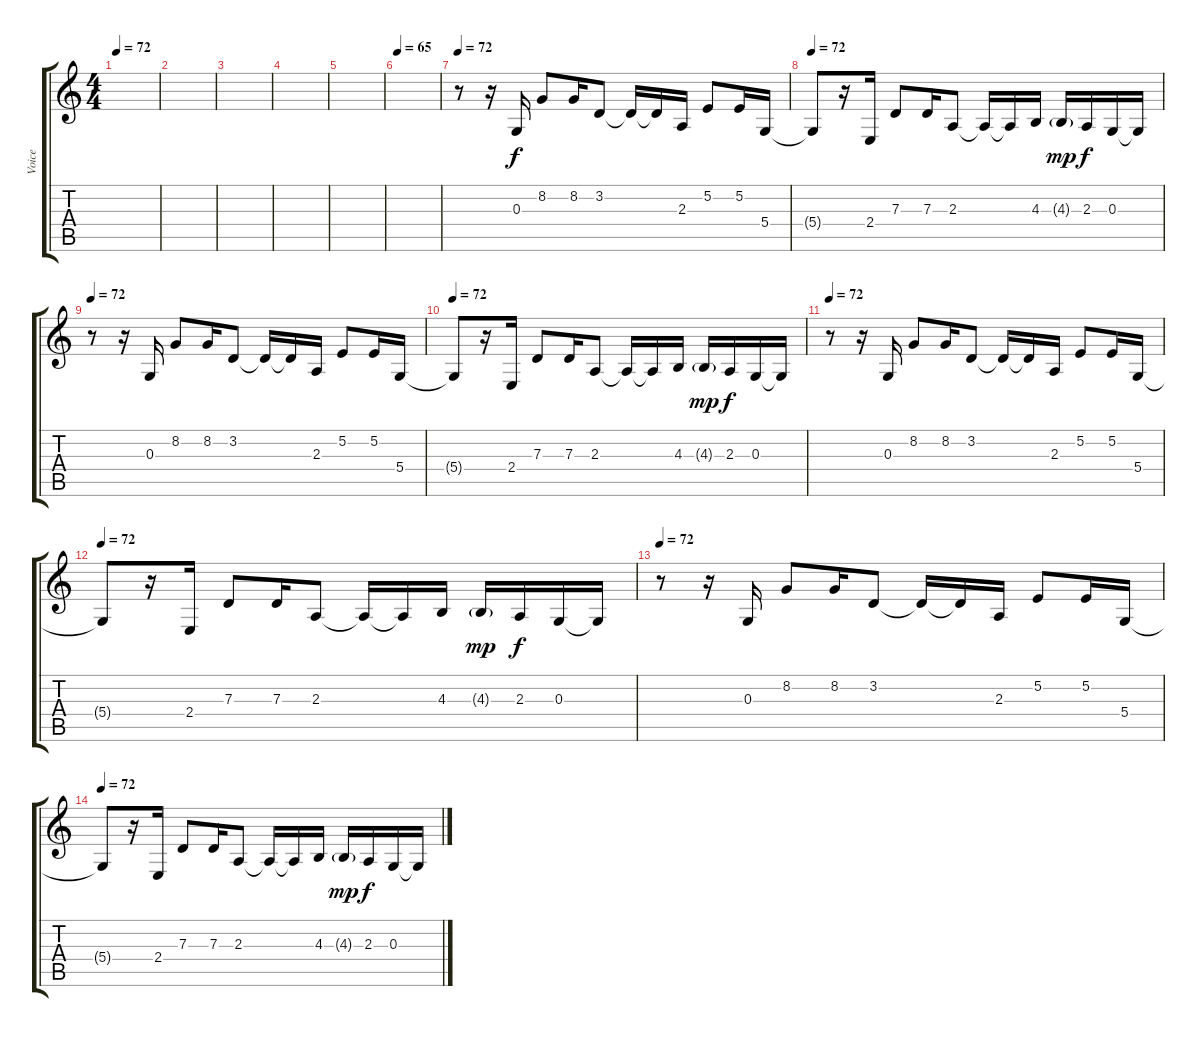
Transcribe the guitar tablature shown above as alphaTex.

\track ("Voice" "Voice") {instrument tenorsax}
\staff {score tabs}
\tuning (E4 B3 G3 D3 A2 E2) {hide}
\ts (4 4)
\tempo 72
\clef g2
\ks c
|
|
|
|
|
\tempo 65
|
\section ("" "")
\tempo 72
r.8 r.16 0.3.16 8.2.8 8.2.16 3.2.8 3.2{t}.16 3.2{t}.16 2.3.16 5.2.8 5.2.16 5.4.16 |
\tempo 72
5.4{t}.8 r.16 2.4.16 7.3.8 7.3.16 2.3.8 2.3{t}.16 2.3{t}.16 4.3.16 4.3{g}.16{dy mp} 2.3.16{dy f} 0.3.16 0.3{t}.16 |
\tempo 72
r.8 r.16 0.3.16 8.2.8 8.2.16 3.2.8 3.2{t}.16 3.2{t}.16 2.3.16 5.2.8 5.2.16 5.4.16 |
\tempo 72
5.4{t}.8 r.16 2.4.16 7.3.8 7.3.16 2.3.8 2.3{t}.16 2.3{t}.16 4.3.16 4.3{g}.16{dy mp} 2.3.16{dy f} 0.3.16 0.3{t}.16 |
\tempo 72
r.8 r.16 0.3.16 8.2.8 8.2.16 3.2.8 3.2{t}.16 3.2{t}.16 2.3.16 5.2.8 5.2.16 5.4.16 |
\tempo 72
5.4{t}.8 r.16 2.4.16 7.3.8 7.3.16 2.3.8 2.3{t}.16 2.3{t}.16 4.3.16 4.3{g}.16{dy mp} 2.3.16{dy f} 0.3.16 0.3{t}.16 |
\tempo 72
r.8 r.16 0.3.16 8.2.8 8.2.16 3.2.8 3.2{t}.16 3.2{t}.16 2.3.16 5.2.8 5.2.16 5.4.16 |
\tempo 72
5.4{t}.8 r.16 2.4.16 7.3.8 7.3.16 2.3.8 2.3{t}.16 2.3{t}.16 4.3.16 4.3{g}.16{dy mp} 2.3.16{dy f} 0.3.16 0.3{t}.16
